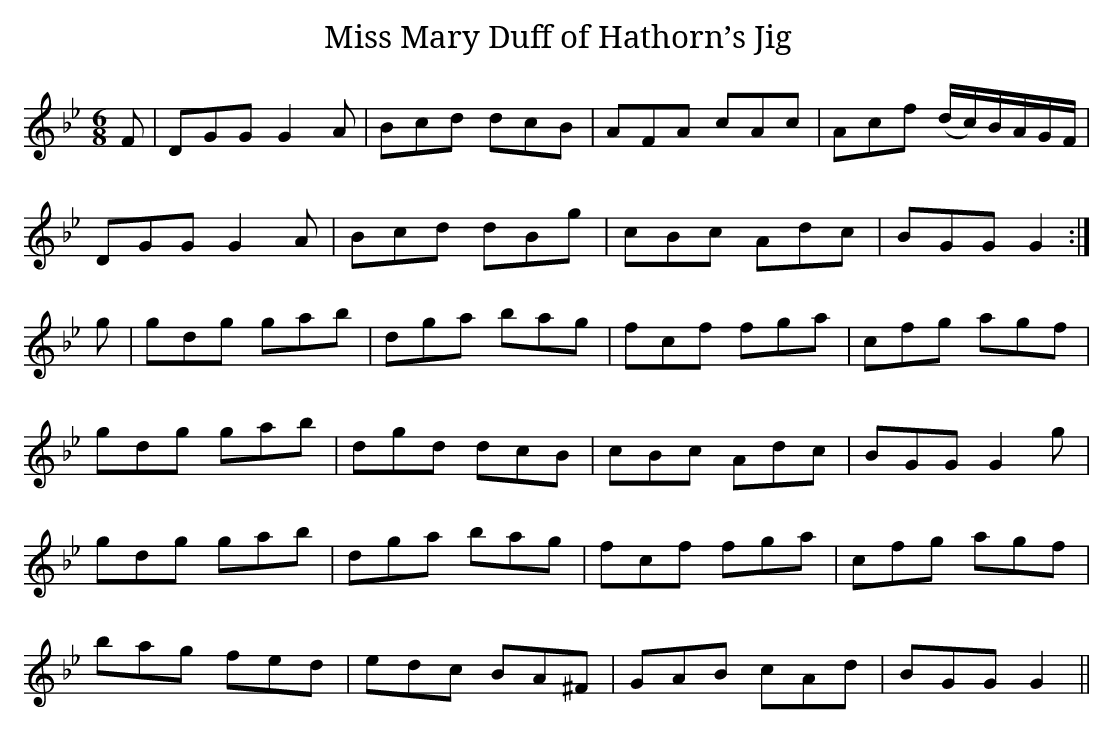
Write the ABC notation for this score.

X:1
T:Miss Mary Duff of Hathorn’s Jig
M:6/8
L:1/8
K:Gmin
F|DGG G2A|Bcd dcB|AFA cAc|Acf (d/c/)B/A/G/F/|
DGG G2A|Bcd dBg|cBc Adc|BGG G2:|
g|gdg gab|dga bag|fcf fga|cfg agf|
gdg gab|dgd dcB|cBc Adc|BGG G2g|
gdg gab|dga bag|fcf fga|cfg agf|
bag fed|edc BA^F|GAB cAd|BGG G2||
